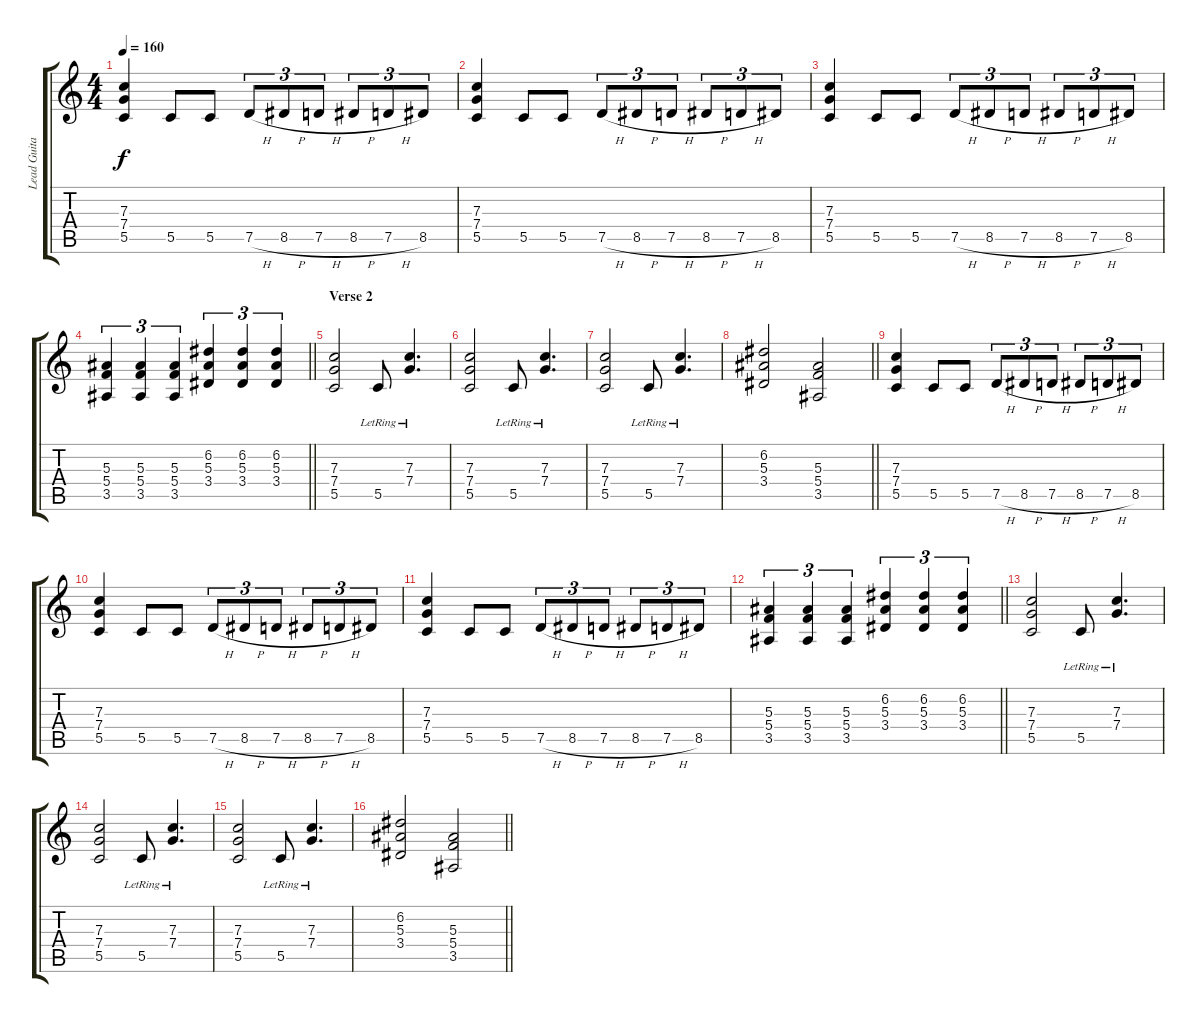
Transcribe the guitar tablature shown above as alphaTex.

\track ("Lead Guitar" "Lead Guita") {instrument distortionguitar}
\staff {score tabs}
\tuning (D4 A3 F3 C3 G2 D2) {hide}
\ts (4 4)
\tempo 160
\clef g2
\ks c
(7.3 7.4 5.5).4{dy f} 5.5.8 5.5.8 7.5{h}.8{tu (3 2)} 8.5{h}.8{tu (3 2)} 7.5{h}.8{tu (3 2)} 8.5{h}.8{tu (3 2)} 7.5{h}.8{tu (3 2)} 8.5.8{tu (3 2)} |
(7.3 7.4 5.5).4 5.5.8 5.5.8 7.5{h}.8{tu (3 2)} 8.5{h}.8{tu (3 2)} 7.5{h}.8{tu (3 2)} 8.5{h}.8{tu (3 2)} 7.5{h}.8{tu (3 2)} 8.5.8{tu (3 2)} |
(7.3 7.4 5.5).4 5.5.8 5.5.8 7.5{h}.8{tu (3 2)} 8.5{h}.8{tu (3 2)} 7.5{h}.8{tu (3 2)} 8.5{h}.8{tu (3 2)} 7.5{h}.8{tu (3 2)} 8.5.8{tu (3 2)} |
\barLineRight lightlight
(5.3 5.4 3.5).4{tu (3 2)} (5.3 5.4 3.5).4{tu (3 2)} (5.3 5.4 3.5).4{tu (3 2)} (6.2 5.3 3.4).4{tu (3 2)} (6.2 5.3 3.4).4{tu (3 2)} (6.2 5.3 3.4).4{tu (3 2)} |
\section ("" "Verse 2")
(7.3 7.4 5.5).2 5.5{lr}.8 (7.3 7.4{lr}).4{d} |
(7.3 7.4 5.5).2 5.5{lr}.8 (7.3 7.4{lr}).4{d} |
(7.3 7.4 5.5).2 5.5{lr}.8 (7.3 7.4{lr}).4{d} |
\barLineRight lightlight
(6.2 5.3 3.4).2 (5.3 5.4 3.5).2 |
(7.3 7.4 5.5).4 5.5.8 5.5.8 7.5{h}.8{tu (3 2)} 8.5{h}.8{tu (3 2)} 7.5{h}.8{tu (3 2)} 8.5{h}.8{tu (3 2)} 7.5{h}.8{tu (3 2)} 8.5.8{tu (3 2)} |
(7.3 7.4 5.5).4 5.5.8 5.5.8 7.5{h}.8{tu (3 2)} 8.5{h}.8{tu (3 2)} 7.5{h}.8{tu (3 2)} 8.5{h}.8{tu (3 2)} 7.5{h}.8{tu (3 2)} 8.5.8{tu (3 2)} |
(7.3 7.4 5.5).4 5.5.8 5.5.8 7.5{h}.8{tu (3 2)} 8.5{h}.8{tu (3 2)} 7.5{h}.8{tu (3 2)} 8.5{h}.8{tu (3 2)} 7.5{h}.8{tu (3 2)} 8.5.8{tu (3 2)} |
\barLineRight lightlight
(5.3 5.4 3.5).4{tu (3 2)} (5.3 5.4 3.5).4{tu (3 2)} (5.3 5.4 3.5).4{tu (3 2)} (6.2 5.3 3.4).4{tu (3 2)} (6.2 5.3 3.4).4{tu (3 2)} (6.2 5.3 3.4).4{tu (3 2)} |
(7.3 7.4 5.5).2 5.5{lr}.8 (7.3 7.4{lr}).4{d} |
(7.3 7.4 5.5).2 5.5{lr}.8 (7.3 7.4{lr}).4{d} |
(7.3 7.4 5.5).2 5.5{lr}.8 (7.3 7.4{lr}).4{d} |
\barLineRight lightlight
(6.2 5.3 3.4).2 (5.3 5.4 3.5).2
